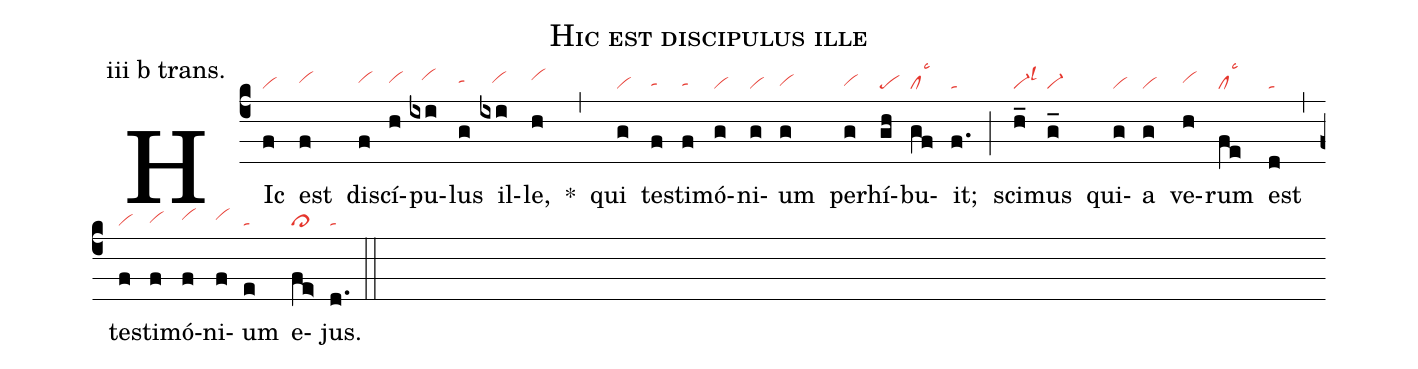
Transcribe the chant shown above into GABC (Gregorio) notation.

name: Hic est discipulus ille;
annotation: iii b trans.;
mode: 3;
nabc-lines: 1;
%%
(c4)
HIc(f|vi) est(f|vihh) di(f|vihh)scí(h|vihh)pu(ixi|///vihi)lus(g|tahh) il(ixi|///vihh)le,(h|vihi) *(,)
qui(g|vi) te(f|tahg)sti(f|tahg)mó(g|vi)ni(g|vi)um(g|vihg) per(g|vihg)hí(gh|pe)bu(gf|cllsc3)it;(f.|ta) (;)
sci(h_|vi-lsl3)mus(g_|vi-) qui(g|vi)a(g|vi) ve(h|vihh)rum(fe|cllsc3) est(d|ta) (,)
te(f|vi)sti(f|vihg)mó(f|vihh)ni(f|vihh)um(e|ta) e(fe>|cl>)jus.(d.|ta) (::)
